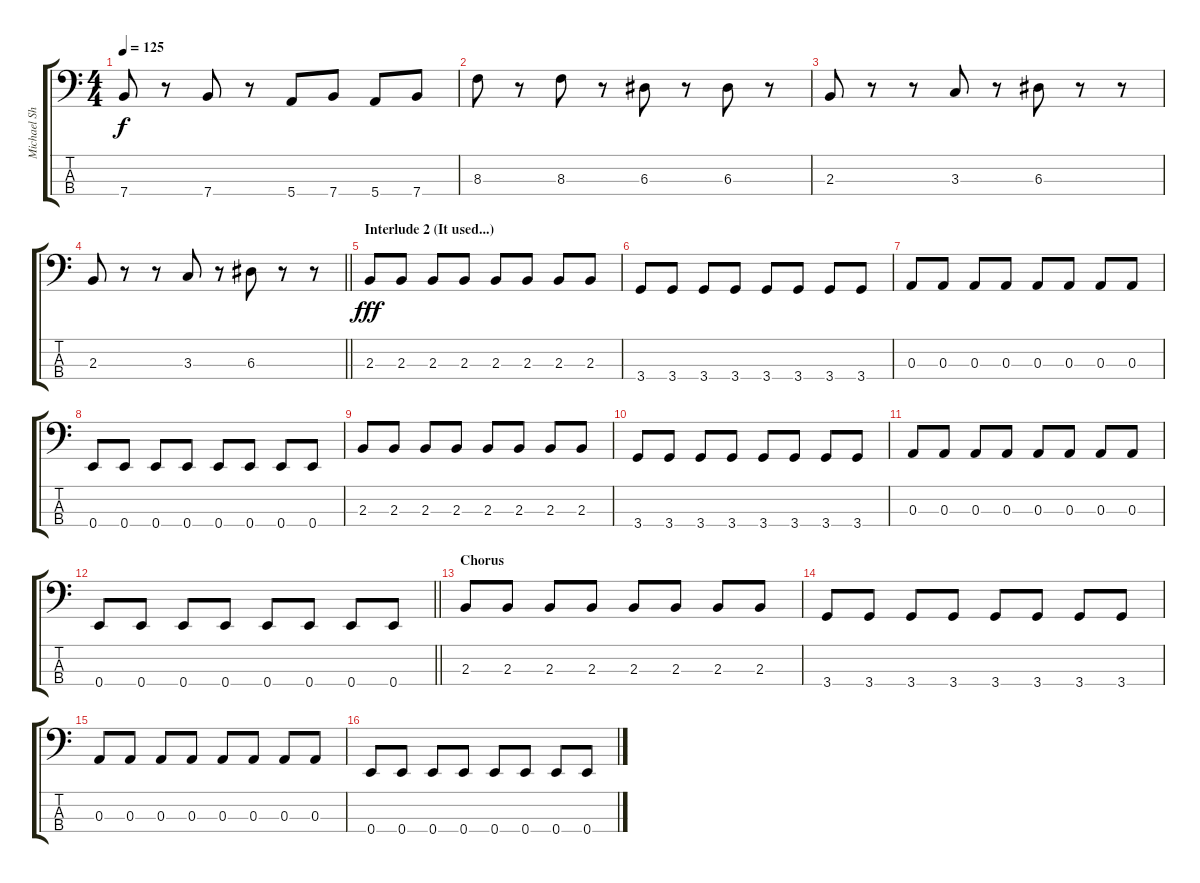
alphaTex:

\track ("Michael Shuman" "Michael Sh") {instrument electricbasspick}
\staff {score tabs}
\tuning (G2 D2 A1 E1) {hide}
\ts (4 4)
\tempo 125
\clef f4
\ks c
7.4.8{dy f} r.8 7.4.8 r.8 5.4.8 7.4.8 5.4.8 7.4.8 |
8.3.8 r.8 8.3.8 r.8 6.3.8 r.8 6.3.8 r.8 |
2.3.8 r.8 r.8 3.3.8 r.8 6.3.8 r.8 r.8 |
\barLineRight lightlight
2.3.8 r.8 r.8 3.3.8 r.8 6.3.8 r.8 r.8 |
\section ("" "Interlude 2 (It used...)")
2.3.8{dy fff} 2.3.8 2.3.8 2.3.8 2.3.8 2.3.8 2.3.8 2.3.8 |
3.4.8 3.4.8 3.4.8 3.4.8 3.4.8 3.4.8 3.4.8 3.4.8 |
0.3.8 0.3.8 0.3.8 0.3.8 0.3.8 0.3.8 0.3.8 0.3.8 |
0.4.8 0.4.8 0.4.8 0.4.8 0.4.8 0.4.8 0.4.8 0.4.8 |
2.3.8 2.3.8 2.3.8 2.3.8 2.3.8 2.3.8 2.3.8 2.3.8 |
3.4.8 3.4.8 3.4.8 3.4.8 3.4.8 3.4.8 3.4.8 3.4.8 |
0.3.8 0.3.8 0.3.8 0.3.8 0.3.8 0.3.8 0.3.8 0.3.8 |
\barLineRight lightlight
0.4.8 0.4.8 0.4.8 0.4.8 0.4.8 0.4.8 0.4.8 0.4.8 |
\section ("" "Chorus")
2.3.8 2.3.8 2.3.8 2.3.8 2.3.8 2.3.8 2.3.8 2.3.8 |
3.4.8 3.4.8 3.4.8 3.4.8 3.4.8 3.4.8 3.4.8 3.4.8 |
0.3.8 0.3.8 0.3.8 0.3.8 0.3.8 0.3.8 0.3.8 0.3.8 |
0.4.8 0.4.8 0.4.8 0.4.8 0.4.8 0.4.8 0.4.8 0.4.8
